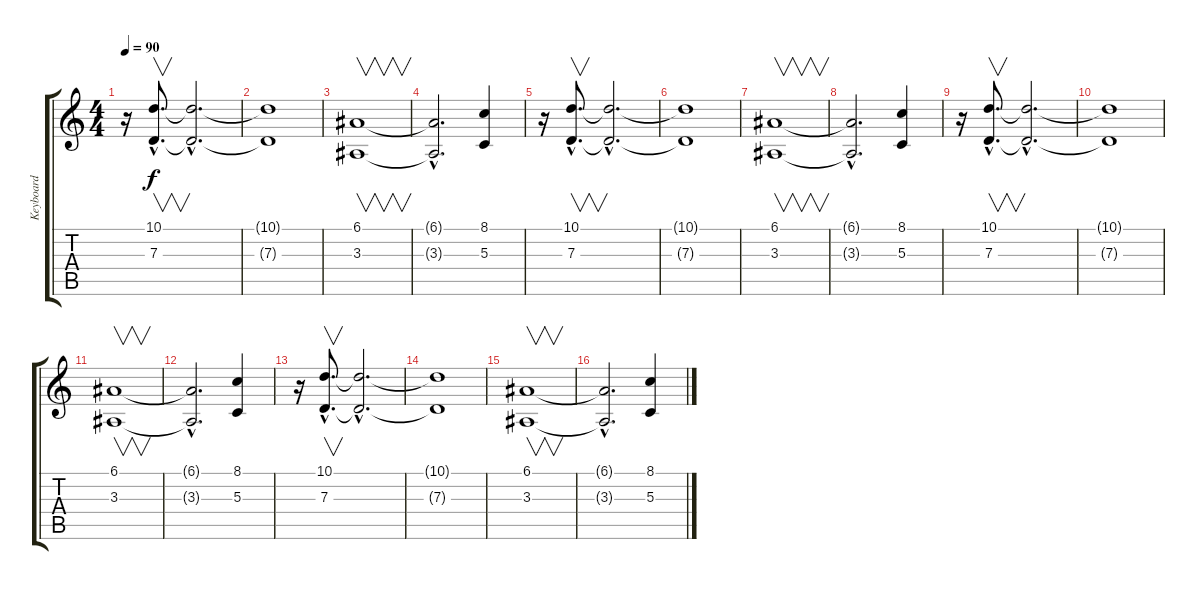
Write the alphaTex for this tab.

\track ("Keyboard" "Keyboard") {instrument stringensemble2}
\staff {score tabs}
\tuning (E4 B3 G3 D3 A2 E2) {hide}
\ts (4 4)
\tempo 90
\clef g2
\ks c
r.16{dy f instrument stringensemble2} (10.1{hac} 7.3{hac}).8{v d} (10.1{hac t} 7.3{hac t}).2{d} |
(10.1{t} 7.3{t}).1 |
(6.1 3.3).1{v} |
(6.1{hac t} 3.3{hac t}).2{d} (8.1 5.3).4 |
r.16 (10.1{hac} 7.3{hac}).8{v d} (10.1{hac t} 7.3{hac t}).2{d} |
(10.1{t} 7.3{t}).1 |
(6.1 3.3).1{v} |
(6.1{hac t} 3.3{hac t}).2{d} (8.1 5.3).4 |
r.16 (10.1{hac} 7.3{hac}).8{v d} (10.1{hac t} 7.3{hac t}).2{d} |
(10.1{t} 7.3{t}).1 |
(6.1 3.3).1{v} |
(6.1{hac t} 3.3{hac t}).2{d} (8.1 5.3).4 |
r.16 (10.1{hac} 7.3{hac}).8{v d} (10.1{hac t} 7.3{hac t}).2{d} |
(10.1{t} 7.3{t}).1 |
(6.1 3.3).1{v} |
(6.1{hac t} 3.3{hac t}).2{d} (8.1 5.3).4
